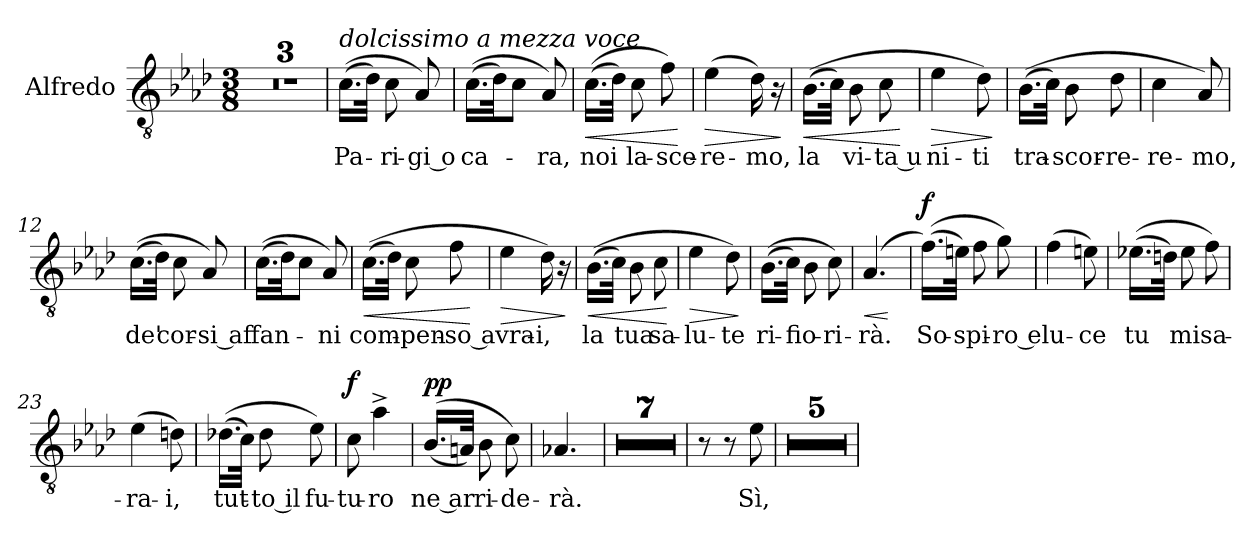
**kern	**text	**dynam
*part1	*part1	*part1
*staff1	*staff1	*staff1
*I"Alfredo	*	*
*I'A.	*	*
*clefGv2	*	*
*k[b-e-a-d-]	*	*
*M3/8	*	*
=1	=1	=1
4.r	.	.
=2	=2	=2
4.r	.	.
=3	=3	=3
4.r	.	.
=4	=4	=4
!LO:TX:a:i:t=dolcissimo a mezza voce	!	!
!	!LO:LY:b	!
(>(>16.c\LL	Pa-	.
32d-\JJk)	.	.
!	!LO:LY:b	!
8c\	-ri-	.
!	!LO:LY:b	!
8A-/)	gi o	.
=5	=5	=5
!	!LO:LY:b	!
(>(>16.c\LL	ca-	.
32d-\JK)	.	.
8c\J	.	.
!	!LO:LY:b	!
8A-/)	-ra,	.
=6	=6	=6
!	!LO:LY:b	!LO:HP:b
(>(>16.c\LL	noi	<
32d-\JJk)	.	.
!	!LO:LY:b	!
8c\	la-	.
!	!LO:LY:b	!
8f\)	-sce-	.
.	.	[
=7	=7	=7
!	!LO:LY:b	!LO:HP:b
(>4e-\	-re-	>
!	!LO:LY:b	!
16d-\)	-mo,	.
16r	.	.
.	.	]
!!LO:LB:g=z
=8	=8	=8
!	!LO:LY:b	!LO:HP:b
(>(>16.B-\LL	la	<
32c\JJk)	.	.
!	!LO:LY:b	!
8B-\	vi-	.
!	!LO:LY:b	!
8c\	ta u	.
.	.	[
=9	=9	=9
!	!LO:LY:b	!LO:HP:b
4e-\	-ni-	>
!	!LO:LY:b	!
8d-\)	-ti	.
.	.	]
=10	=10	=10
!	!LO:LY:b	!
(>(>16.B-\LL	tra-	.
32c\JJk)	.	.
!	!LO:LY:b	!
8B-\	-scor-	.
!	!LO:LY:b	!
8d-\	-re-	.
=11	=11	=11
!	!LO:LY:b	!
4c\	-re-	.
!	!LO:LY:b	!
8A-/)	-mo,	.
=12	=12	=12
!	!LO:LY:b	!
(>(>16.c\LL	de'	.
32d-\JJk)	.	.
!	!LO:LY:b	!
8c\	cor-	.
!	!LO:LY:b	!
8A-/)	si af	.
=13	=13	=13
!	!LO:LY:b	!
(>(>16.c\LL	-fan-	.
32d-\JK)	.	.
8c\J	.	.
!	!LO:LY:b	!
8A-/)	-ni	.
!!LO:LB:g=z
=14	=14	=14
!	!LO:LY:b	!LO:HP:b
(>(>16.c\LL	com-	<
32d-\JJk)	.	.
!	!LO:LY:b	!
8c\	-pen-	.
!	!LO:LY:b	!
8f\	so a	.
.	.	[
=15	=15	=15
!	!LO:LY:b	!LO:HP:b
4e-\	-vra-	>
!	!LO:LY:b	!
16d-\)	-i,	.
16r	.	.
.	.	]
=16	=16	=16
!	!LO:LY:b	!LO:HP:b
(>(>16.B-\LL	-la	<
32c\JJk)	.	.
!	!LO:LY:b	!
8B-\	tua	.
!	!LO:LY:b	!
8c\	sa-	.
.	.	[
=17	=17	=17
!	!LO:LY:b	!LO:HP:b
4e-\	-lu-	>
!	!LO:LY:b	!
8d-\)	-te	.
.	.	]
=18	=18	=18
!	!LO:LY:b	!
(>(>16.B-\LL	ri-	.
32c\JJk)	.	.
!	!LO:LY:b	!
8B-\	-fio-	.
!	!LO:LY:b	!
8c\)	-ri-	.
=19	=19	=19
!	!LO:LY:b	!LO:HP:b
(>4.A-/	-rà.	<
.	.	[
!!LO:LB:g=z
=20	=20	=20
!	!LO:LY:b	!LO:DY:a
(>(>16.f\LL)	So-	f
32en\JJk)	.	.
!	!LO:LY:b	!
8f\	-spi-	.
!	!LO:LY:b	!
8g\)	ro e	.
=21	=21	=21
!	!LO:LY:b	!
(>4f\	lu-	.
!	!LO:LY:b	!
8en\)	-ce	.
=22	=22	=22
!	!LO:LY:b	!
(>(>16.e-X\LL	tu	.
32dn\JJk)	.	.
!	!LO:LY:b	!
8e-\	mi	.
!	!LO:LY:b	!
8f\)	sa-	.
=23	=23	=23
!	!LO:LY:b	!
(>4e-\	-ra-	.
!	!LO:LY:b	!
8dn\)	-i,	.
=24	=24	=24
!	!LO:LY:b	!
(>(>16.d-X\LL	tut-	.
32c\JJk)	.	.
!	!LO:LY:b	!
8d-\	to il	.
!	!LO:LY:b	!
8e-\)	fu-	.
=25	=25	=25
!	!LO:LY:b	!LO:DY:a
8c\	-tu-	f
!	!LO:LY:b	!
4a-^\	-ro	.
!!LO:PB:g=z
=26	=26	=26
!	!LO:LY:b	!LO:DY:a
(<(>16.B-/LL	ne ar	pp
32An/JJk)	.	.
!	!LO:LY:b	!
8B-\	-ri-	.
!	!LO:LY:b	!
8c\)	-de-	.
=27	=27	=27
!	!LO:LY:b	!
4.A-X/	-rà.	.
=28	=28	=28
4.r	.	.
=29	=29	=29
4.r	.	.
=30	=30	=30
4.r	.	.
=31	=31	=31
4.r	.	.
!!LO:LB:g=z
=32	=32	=32
4.r	.	.
=33	=33	=33
4.r	.	.
=34	=34	=34
4.r	.	.
=35	=35	=35
8r	.	.
8r	.	.
!	!LO:LY:b	!
8e-\	Sì,	.
=36	=36	=36
4.r	.	.
=37	=37	=37
4.r	.	.
!!LO:LB:g=z
=38	=38	=38
4.r	.	.
=39	=39	=39
4.r	.	.
=40	=40	=40
4.r	.	.
=	=	=
*-	*-	*-
